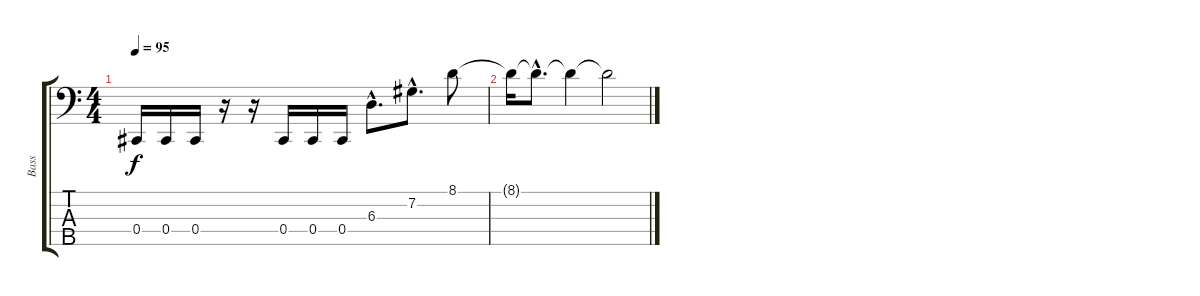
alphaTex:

\track ("Bass" "Bass") {instrument electricbasspick}
\staff {score tabs}
\tuning (Gb2 Db2 Ab1 Db1 Bb0) {hide}
\ts (4 4)
\tempo 95
\clef f4
\ks c
0.4.16{dy f} 0.4.16 0.4.16 r.16 r.16 0.4.16 0.4.16 0.4.16 6.3{hac}.8{d} 7.2{hac}.8{d} 8.1.8 |
8.1{t}.16 8.1{hac t}.8{d} 8.1{t}.4 8.1{t}.2
